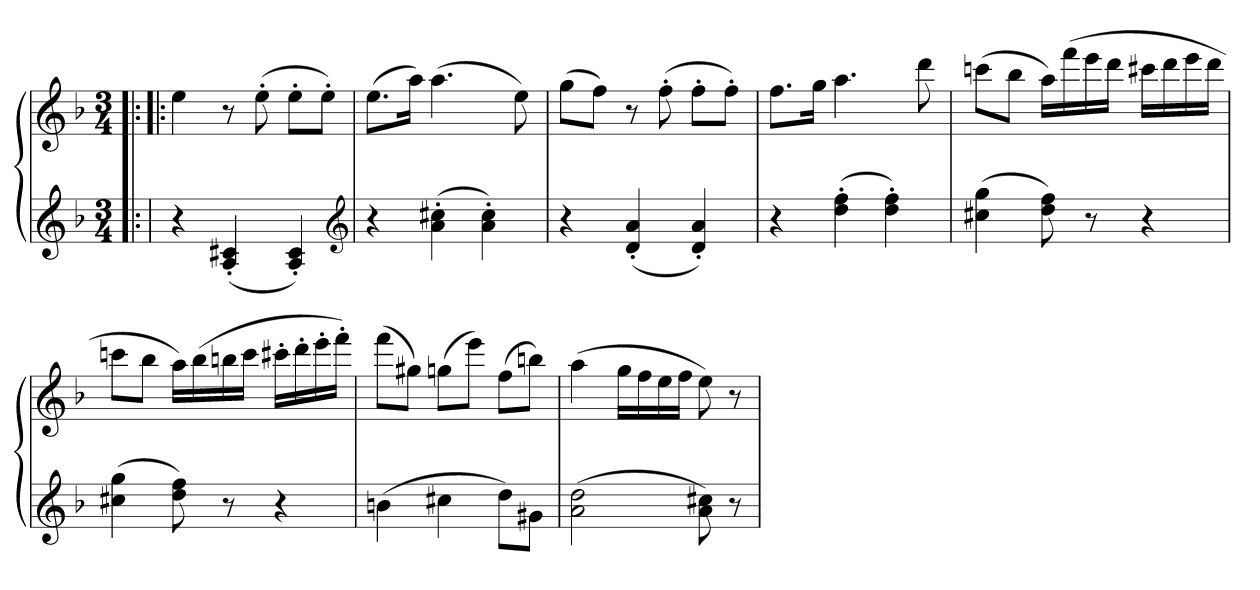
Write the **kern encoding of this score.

**kern	**kern
*part1	*part1
*staff2	*staff1
*clefG2	*clefG2
*k[b-]	*k[b-]
*d:	*d:
*M3/4	*M3/4
=	=!|:
4r	4ee
(4A' 4c#X'	8r
.	(8ee'
4A' 4c#')	8ee'L
.	8ee'J)
*clefG2	*
=	=
4r	(8.eeL
.	16aaJk)
(4a' 4cc#X'	(4.aa
4a' 4cc#')	.
.	8ee)
=	=
4r	(8ggL
.	8ffJ)
(4d' 4a'	8r
.	(8ff'
4d' 4a')	8ff'L
.	8ff'J)
=	=
4r	8.ffL
.	16ggJk
(4dd' 4ff'	4.aa
4dd' 4ff')	.
.	8ddd
=	=
(4cc#X 4gg	(8cccnL
.	8bb-J
8dd 8ff)	16aaLL)
.	(16fff
8r	16eee
.	16dddJJ
4r	16ccc#XLL
.	16ddd
.	16eee
.	16dddJJ
=	=
(4cc#X 4gg	8cccnL
.	8bb-J
8dd 8ff)	16aaLL)
.	(16bb-
8r	16bbn
.	16cccJJ
4r	16ccc#X'LL
.	16ddd'
.	16eee'
.	16fff'JJ)
=	=
(4bn	(8fffL
.	8gg#XJ)
4cc#X	(8ggnL
.	8eeeJ)
8ddL)	(8ffL
8g#XJ	8bbnJ)
=	=
(2a 2dd	(4aa
.	16ggLL
.	16ff
.	16ee
.	16ffJJ
8a 8cc#X)	8ee)
8r	8r
=	=
*-	*-
